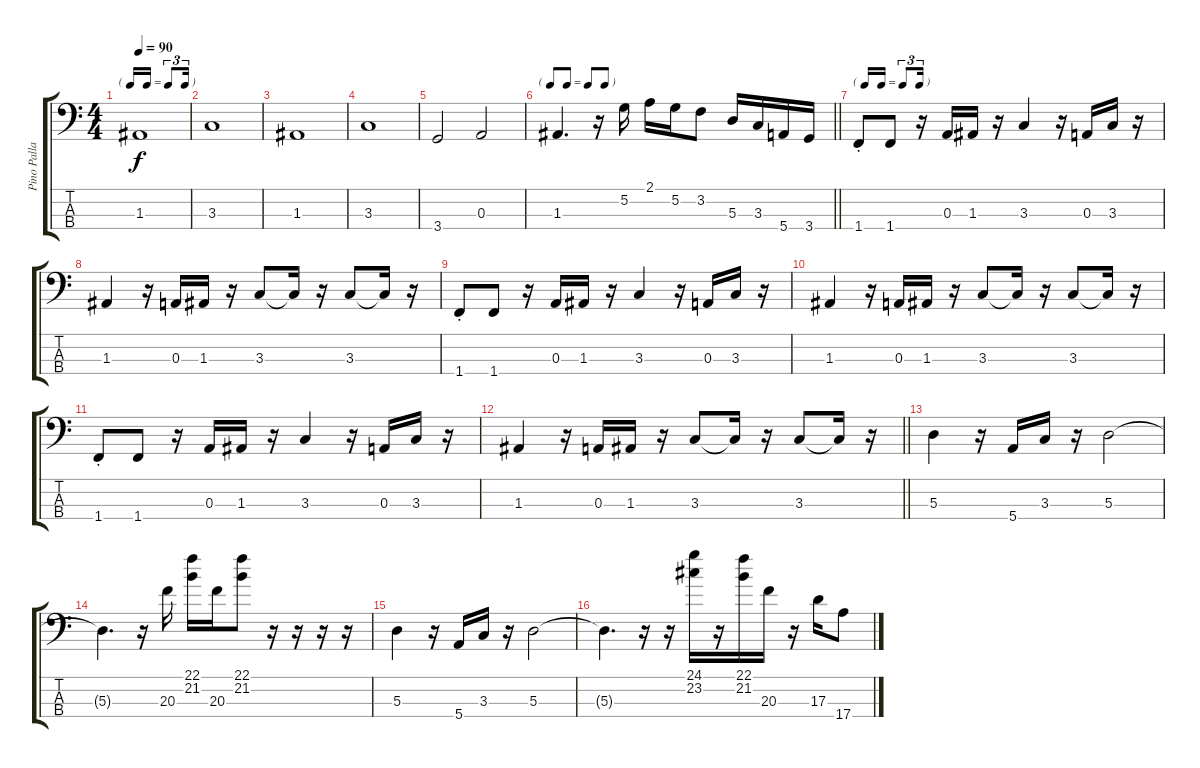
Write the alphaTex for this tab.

\track ("Pino Palladino" "Pino Palla") {instrument electricbassfinger}
\staff {score tabs}
\tuning (G2 D2 A1 E1) {hide}
\ts (4 4)
\tf triplet16th
\tempo 90
\clef f4
\ks c
1.3.1{dy f} |
3.3.1 |
1.3.1 |
3.3.1 |
3.4.2 0.3.2 |
\tf none
\barLineRight lightlight
1.3.4{d} r.16 5.2.16 2.1.16 5.2.16 3.2.8 5.3.16 3.3.16 5.4.16 3.4.16 |
\tf triplet16th
1.4{st}.8 1.4.8 r.16 0.3.16 1.3.16 r.16 3.3.4 r.16 0.3.16 3.3.16 r.16 |
1.3.4 r.16 0.3.16 1.3.16 r.16 3.3.8 3.3{t}.16 r.16 3.3.8 3.3{t}.16 r.16 |
1.4{st}.8 1.4.8 r.16 0.3.16 1.3.16 r.16 3.3.4 r.16 0.3.16 3.3.16 r.16 |
1.3.4 r.16 0.3.16 1.3.16 r.16 3.3.8 3.3{t}.16 r.16 3.3.8 3.3{t}.16 r.16 |
1.4{st}.8 1.4.8 r.16 0.3.16 1.3.16 r.16 3.3.4 r.16 0.3.16 3.3.16 r.16 |
\barLineRight lightlight
1.3.4 r.16 0.3.16 1.3.16 r.16 3.3.8 3.3{t}.16 r.16 3.3.8 3.3{t}.16 r.16 |
5.3.4 r.16 5.4.16 3.3.16 r.16 5.3.2 |
5.3{t}.4{d} r.16 20.3.16 (22.1 21.2).16 20.3.16 (22.1 21.2).8 r.16 r.16 r.16 r.16 |
5.3.4 r.16 5.4.16 3.3.16 r.16 5.3.2 |
5.3{t}.4{d} r.16 r.16 (24.1 23.2).16 r.16 (22.1 21.2).16 20.3.16 r.16 17.3.16 17.4.8
